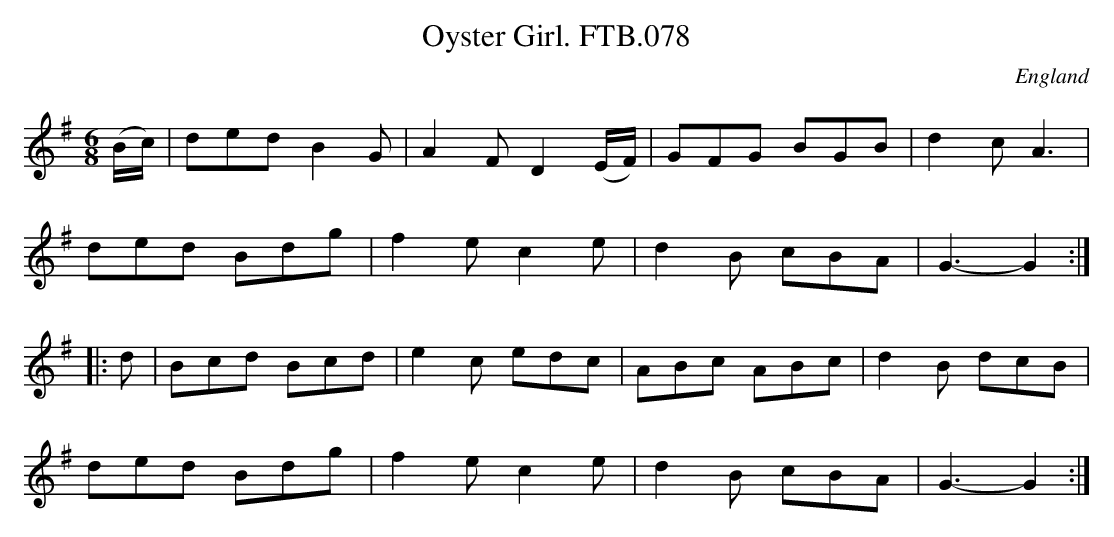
X:1
T:Oyster Girl. FTB.078
M:6/8
O:England
K:G major
(B/c/)|ded B2G|A2F D2(E/F/)|GFG BGB|d2c A3|
ded Bdg|f2e c2e|d2B cBA|G3-G2:|
|:d|Bcd Bcd|e2c edc|ABc ABc|d2B dcB|
ded Bdg|f2e c2e|d2B cBA|G3-G2:|
